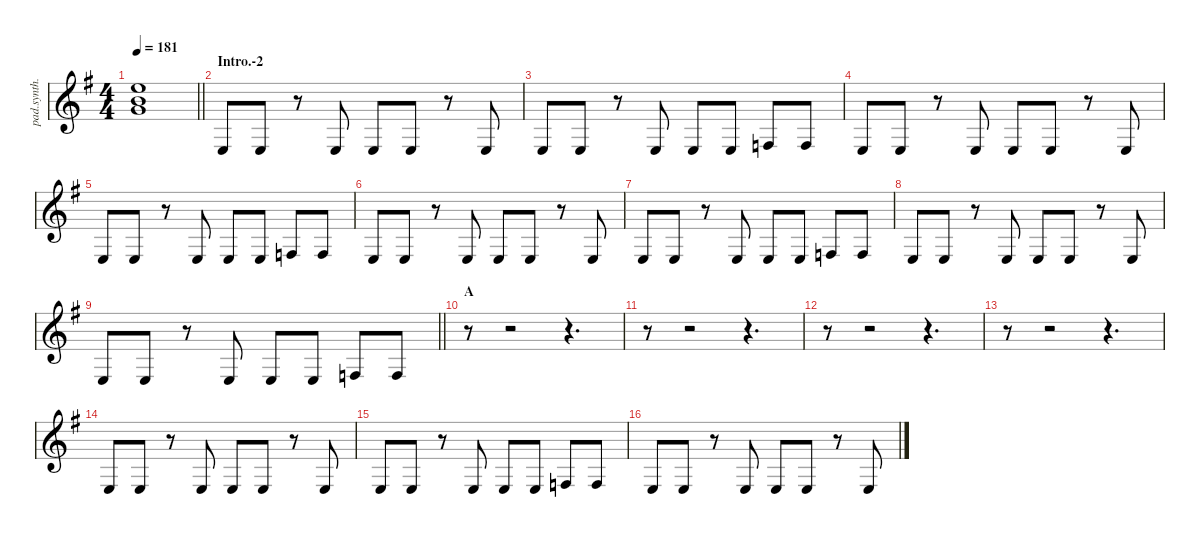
\defaultSystemsLayout 4
\hideDynamics
\bracketExtendMode nobrackets
\track ("Synth I" "pad.synth.") {instrument pad7halo}
\staff {score}
\tuning (E4 B3 G3 D3 A2 E2)
\ts (4 4)
\tempo 181
\clef g2
\barLineRight lightlight
\ks g
(3.1{t acc forcenatural} 12.2{t acc forcenatural} 21.3{t acc forcenatural}).1{dy f} |
\section ("" "Intro.-2")
0.6{acc forcenatural}.8{ot 8vb} 0.6{acc forcenatural}.8{ot 8vb} r.8{ot 8vb} 0.6{acc forcenatural}.8{ot 8vb} 0.6{acc forcenatural}.8{ot 8vb} 0.6{acc forcenatural}.8{ot 8vb} r.8{ot 8vb} 0.6{acc forcenatural}.8{ot 8vb} |
0.6{acc forcenatural}.8{ot 8vb} 0.6{acc forcenatural}.8{ot 8vb} r.8{ot 8vb} 0.6{acc forcenatural}.8{ot 8vb} 0.6{acc forcenatural}.8{ot 8vb} 0.6{acc forcenatural}.8{ot 8vb} 1.6{acc forcenatural}.8{ot 8vb} 1.6{acc forcenatural}.8{ot 8vb} |
0.6{acc forcenatural}.8{ot 8vb} 0.6{acc forcenatural}.8{ot 8vb} r.8{ot 8vb} 0.6{acc forcenatural}.8{ot 8vb} 0.6{acc forcenatural}.8{ot 8vb} 0.6{acc forcenatural}.8{ot 8vb} r.8{ot 8vb} 0.6{acc forcenatural}.8{ot 8vb} |
0.6{acc forcenatural}.8{ot 8vb} 0.6{acc forcenatural}.8{ot 8vb} r.8{ot 8vb} 0.6{acc forcenatural}.8{ot 8vb} 0.6{acc forcenatural}.8{ot 8vb} 0.6{acc forcenatural}.8{ot 8vb} 1.6{acc forcenatural}.8{ot 8vb} 1.6{acc forcenatural}.8{ot 8vb} |
0.6{acc forcenatural}.8{ot 8vb} 0.6{acc forcenatural}.8{ot 8vb} r.8{ot 8vb} 0.6{acc forcenatural}.8{ot 8vb} 0.6{acc forcenatural}.8{ot 8vb} 0.6{acc forcenatural}.8{ot 8vb} r.8{ot 8vb} 0.6{acc forcenatural}.8{ot 8vb} |
0.6{acc forcenatural}.8{ot 8vb} 0.6{acc forcenatural}.8{ot 8vb} r.8{ot 8vb} 0.6{acc forcenatural}.8{ot 8vb} 0.6{acc forcenatural}.8{ot 8vb} 0.6{acc forcenatural}.8{ot 8vb} 1.6{acc forcenatural}.8{ot 8vb} 1.6{acc forcenatural}.8{ot 8vb} |
0.6{acc forcenatural}.8{ot 8vb} 0.6{acc forcenatural}.8{ot 8vb} r.8{ot 8vb} 0.6{acc forcenatural}.8{ot 8vb} 0.6{acc forcenatural}.8{ot 8vb} 0.6{acc forcenatural}.8{ot 8vb} r.8{ot 8vb} 0.6{acc forcenatural}.8{ot 8vb} |
\barLineRight lightlight
0.6{acc forcenatural}.8{ot 8vb} 0.6{acc forcenatural}.8{ot 8vb} r.8{ot 8vb} 0.6{acc forcenatural}.8{ot 8vb} 0.6{acc forcenatural}.8{ot 8vb} 0.6{acc forcenatural}.8{ot 8vb} 1.6{acc forcenatural}.8{ot 8vb} 1.6{acc forcenatural}.8{ot 8vb} |
\section ("" "A")
r.8 r.2 r.4{d} |
r.8 r.2 r.4{d} |
r.8 r.2 r.4{d} |
r.8 r.2 r.4{d} |
0.6{acc forcenatural}.8{ot 8vb} 0.6{acc forcenatural}.8{ot 8vb} r.8{ot 8vb} 0.6{acc forcenatural}.8{ot 8vb} 0.6{acc forcenatural}.8{ot 8vb} 0.6{acc forcenatural}.8{ot 8vb} r.8{ot 8vb} 0.6{acc forcenatural}.8{ot 8vb} |
0.6{acc forcenatural}.8{ot 8vb} 0.6{acc forcenatural}.8{ot 8vb} r.8{ot 8vb} 0.6{acc forcenatural}.8{ot 8vb} 0.6{acc forcenatural}.8{ot 8vb} 0.6{acc forcenatural}.8{ot 8vb} 1.6{acc forcenatural}.8{ot 8vb} 1.6{acc forcenatural}.8{ot 8vb} |
0.6{acc forcenatural}.8{ot 8vb} 0.6{acc forcenatural}.8{ot 8vb} r.8{ot 8vb} 0.6{acc forcenatural}.8{ot 8vb} 0.6{acc forcenatural}.8{ot 8vb} 0.6{acc forcenatural}.8{ot 8vb} r.8{ot 8vb} 0.6{acc forcenatural}.8{ot 8vb}
